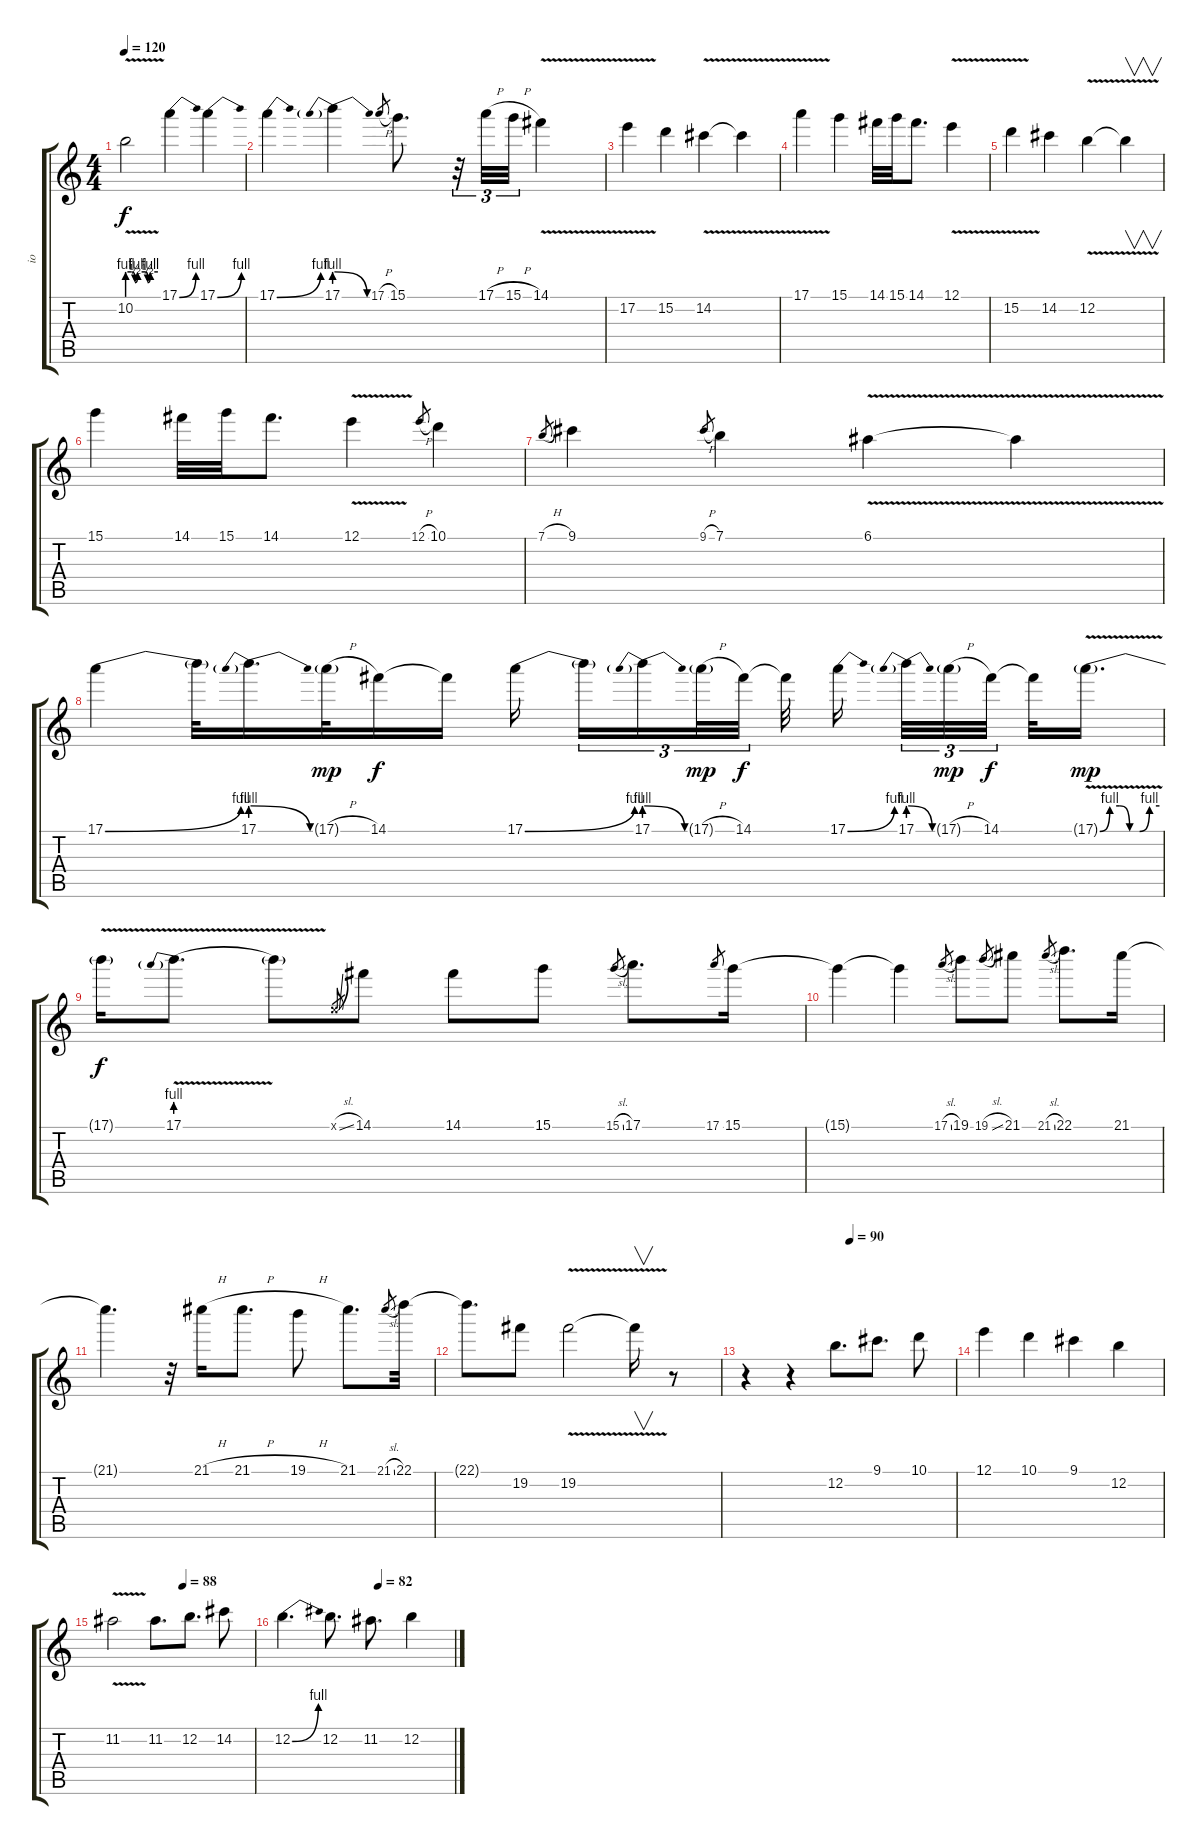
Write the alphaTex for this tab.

\track ("io" "io") {instrument overdrivenguitar}
\staff {score tabs}
\tuning (E4 B3 G3 D3 A2 E2) {hide}
\ts (4 4)
\tempo 120
\clef g2
\ks c
10.2{be (custom 0 4 8 4 15 2 20 4 35 4 40 2 45 4 60 4) v}.2{dy f} 17.1{be (bend 0 0 60 4)}.4 17.1{be (bend 0 0 60 4)}.4 |
17.1{be (bend 0 0 60 4)}.4 17.1{be (prebendrelease 0 4 60 0)}.4 17.1{h}.8{gr} 15.1.8{d} r.32{tu (3 2)} 17.1{h}.32{tu (3 2)} 15.1{h}.32{tu (3 2)} 14.1{v}.4 |
17.2{v}.4 15.2.4 14.2{v}.4 14.2{t}.4 |
17.1{v}.4 15.1.4 14.1.32 15.1.32 14.1.8{d} 12.1{v}.4 |
15.2{v}.4 14.2.4 12.2{v}.4 12.2{t}.4{v} |
15.1.4 14.1.32 15.1.32 14.1.8{d} 12.1{v}.4 12.1{h}.8{gr} 10.1.4 |
7.1{h}.8{gr} 9.1.4 9.1{h}.8{gr} 7.1.4 6.1{v}.4 6.1{t}.4 |
17.1{be (bend 0 0 60 4)}.4 17.1{t}.32 17.1{be (prebendrelease 0 4 60 0)}.16{d} 17.1{h g}.32{dy mp} 14.1.16{dy f} 14.1{t}.16 17.1{be (bend 0 0 60 4)}.16{beam splitsecondary} 17.1{t}.16{tu (3 2)} 17.1{be (prebendrelease 0 4 60 0)}.16{tu (3 2)} 17.1{h g}.32{tu (3 2) dy mp} 14.1.32{tu (3 2) dy f beam splitsecondary} 14.1{t}.32 17.1{be (bend 0 0 60 4)}.16{beam splitsecondary} 17.1{be (prebendrelease 0 4 60 0)}.32{tu (3 2)} 17.1{h g}.32{tu (3 2) dy mp} 14.1.32{tu (3 2) dy f beam splitsecondary} 14.1{t}.32 17.1{be (custom 0 0 10 4 20 4 30 0 40 0 50 4 60 4) v g}.16{d dy mp} |
17.1{t}.16{dy f} 17.1{be (prebend 0 4 60 4) v}.8{d} 17.1{t}.8 0.1{sl x}.8{gr} 14.1.8 14.1.8 15.1.8 15.1{sl}.8{gr} 17.1.8{d} 17.1.8{gr} 15.1.16 |
15.1{t}.4 15.1{t}.4 17.1{sl}.8{gr} 19.1.8 19.1{sl}.8{gr} 21.1.8 21.1{sl}.8{gr} 22.1.8{d} 21.1.16 |
21.1{t}.4{d} r.32 21.1{h}.16 21.1{h}.8{d} 19.1{h}.8 21.1.8{d} 21.1{sl}.8{gr} 22.1.32 |
22.1{t}.8{d} 19.2.8 19.2{v}.2 19.2{t}.16{v} r.8 |
\tempo (90 0.5)
r.4 r.4 12.2.8{d instrument acousticguitarsteel} 9.1.8{d} 10.1.8 |
12.1.4 10.1.4 9.1.4 12.2.4 |
\tempo (88 0.5)
11.2{v}.2 11.2.8{d} 12.2.8{d} 14.2.8 |
\tempo (82 0.5625)
12.2{be (bend 0 0 60 4)}.4{d} 12.2.8{d} 11.2.8{d} 12.2.4
